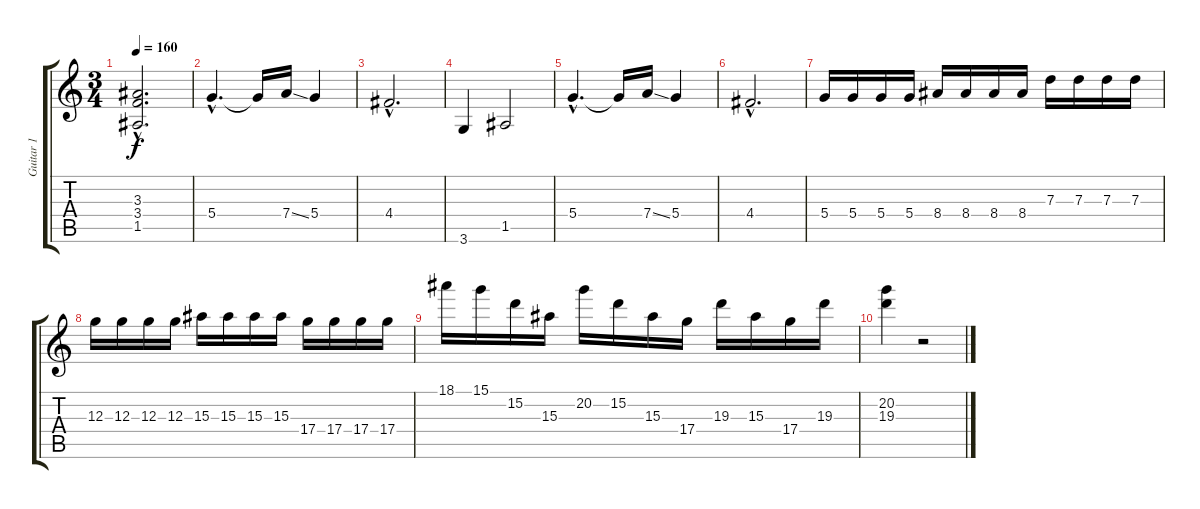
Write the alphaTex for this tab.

\track ("Guitar 1" "Guitar 1") {instrument distortionguitar}
\staff {score tabs}
\tuning (E4 B3 G3 D3 A2 E2) {hide}
\ts (3 4)
\tempo 160
\clef g2
\ks c
(3.3{hac} 3.4{hac} 1.5{hac}).2{d dy f} |
5.4{hac}.4{d} 5.4{t}.16 7.4{ss}.16 5.4.4 |
4.4{hac}.2{d} |
3.6.4 1.5.2 |
5.4{hac}.4{d} 5.4{t}.16 7.4{ss}.16 5.4.4 |
4.4{hac}.2{d} |
5.4.16 5.4.16 5.4.16 5.4.16 8.4.16 8.4.16 8.4.16 8.4.16 7.3.16 7.3.16 7.3.16 7.3.16 |
12.3.16 12.3.16 12.3.16 12.3.16 15.3.16 15.3.16 15.3.16 15.3.16 17.4.16 17.4.16 17.4.16 17.4.16 |
18.1.16 15.1.16 15.2.16 15.3.16 20.2.16 15.2.16 15.3.16 17.4.16 19.3.16 15.3.16 17.4.16 19.3.16 |
(20.2 19.3).4 r.2
